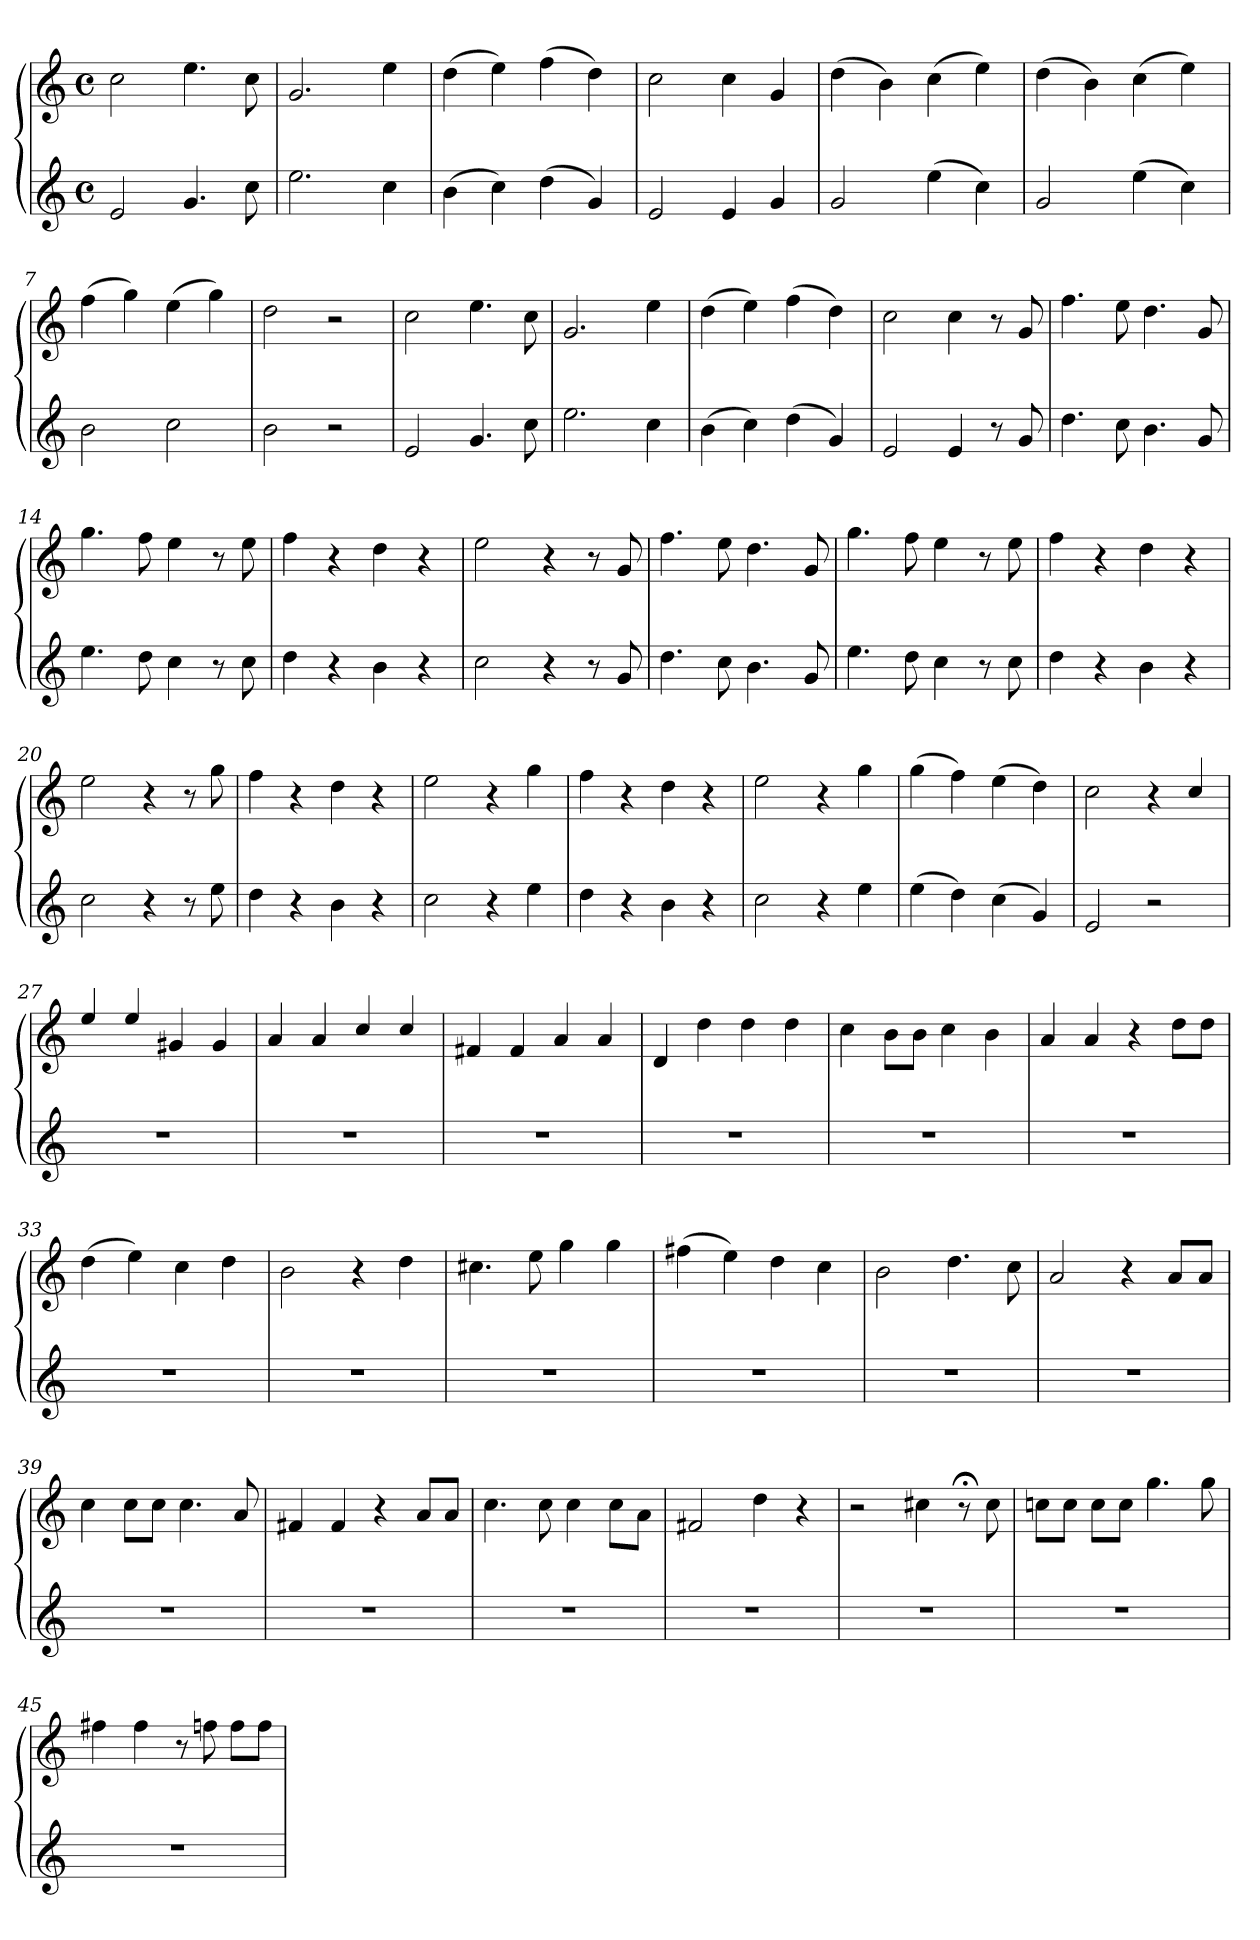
**kern	**kern	**dynam
*part1	*part1	*part1
*staff2	*staff1	*staff1/2
*clefG2	*clefG2	*
*M4/4	*M4/4	*
*met(c)	*met(c)	*
=1	=1	=1
!	!	!LO:DY:a
2e/	2cc\	All.o con brio.
4.g/	4.ee\	.
8cc\	8cc\	.
=2	=2	=2
2.ee\	2.g/	.
4cc\	4ee\	.
=3	=3	=3
(>4b\	(>4dd\	.
4cc\)	4ee\)	.
(>4dd\	(>4ff\	.
4g/)	4dd\)	.
=4	=4	=4
2e/	2cc\	.
4e/	4cc\	.
4g/	4g/	.
=5	=5	=5
2g/	(>4dd\	.
.	4b\)	.
(>4ee\	(>4cc\	.
4cc\)	4ee\)	.
=6	=6	=6
2g/	(>4dd\	.
.	4b\)	.
(>4ee\	(>4cc\	.
4cc\)	4ee\)	.
=7	=7	=7
2b\	(>4ff\	.
.	4gg\)	.
2cc\	(>4ee\	.
.	4gg\)	.
!!LO:LB:g=z
=8	=8	=8
2b\	2dd\	.
2r	2r	.
=9	=9	=9
2e/	2cc\	.
4.g/	4.ee\	.
8cc\	8cc\	.
=10	=10	=10
2.ee\	2.g/	.
4cc\	4ee\	.
=11	=11	=11
(>4b\	(>4dd\	.
4cc\)	4ee\)	.
(>4dd\	(>4ff\	.
4g/)	4dd\)	.
=12	=12	=12
2e/	2cc\	.
4e/	4cc\	.
8r	8r	.
8g/	8g/	.
=13	=13	=13
4.dd\	4.ff\	.
8cc\	8ee\	.
4.b\	4.dd\	.
8g/	8g/	.
=14	=14	=14
4.ee\	4.gg\	.
8dd\	8ff\	.
4cc\	4ee\	.
8r	8r	.
8cc\	8ee\	.
!!LO:LB:g=z
=15	=15	=15
4dd\	4ff\	.
4r	4r	.
4b\	4dd\	.
4r	4r	.
=16	=16	=16
2cc\	2ee\	.
4r	4r	.
8r	8r	.
8g/	8g/	.
=17	=17	=17
4.dd\	4.ff\	.
8cc\	8ee\	.
4.b\	4.dd\	.
8g/	8g/	.
=18	=18	=18
4.ee\	4.gg\	.
8dd\	8ff\	.
4cc\	4ee\	.
8r	8r	.
8cc\	8ee\	.
=19	=19	=19
4dd\	4ff\	.
4r	4r	.
4b\	4dd\	.
4r	4r	.
=20	=20	=20
2cc\	2ee\	.
4r	4r	.
8r	8r	.
8ee\	8gg\	.
=21	=21	=21
4dd\	4ff\	.
4r	4r	.
4b\	4dd\	.
4r	4r	.
!!LO:LB:g=z
=22	=22	=22
2cc\	2ee\	.
4r	4r	.
4ee\	4gg\	.
=23	=23	=23
4dd\	4ff\	.
4r	4r	.
4b\	4dd\	.
4r	4r	.
=24	=24	=24
2cc\	2ee\	.
4r	4r	.
4ee\	4gg\	.
=25	=25	=25
(>4ee\	(>4gg\	.
4dd\)	4ff\)	.
(>4cc\	(>4ee\	.
4g/)	4dd\)	.
=26	=26	=26
2e/	2cc\	.
2r	4r	.
.	4cc/	.
=27	=27	=27
1r	4ee/	.
.	4ee/	.
.	4g#X/	.
.	4g#/	.
=28	=28	=28
1r	4a/	.
.	4a/	.
.	4cc/	.
.	4cc/	.
=29	=29	=29
1r	4f#X/	.
.	4f#/	.
.	4a/	.
.	4a/	.
!!LO:LB:g=z
=30	=30	=30
1r	4d/	.
.	4dd\	.
.	4dd\	.
.	4dd\	.
=31	=31	=31
1r	4cc\	.
.	8b\L	.
.	8b\J	.
.	4cc\	.
.	4b\	.
=32	=32	=32
1r	4a/	.
.	4a/	.
.	4r	.
.	8dd\L	.
.	8dd\J	.
=33	=33	=33
1r	(>4dd\	.
.	4ee\)	.
.	4cc\	.
.	4dd\	.
=34	=34	=34
1r	2b\	.
.	4r	.
.	4dd\	.
=35	=35	=35
1r	4.cc#X\	.
.	8ee\	.
.	4gg\	.
.	4gg\	.
=36	=36	=36
1r	(>4ff#X\	.
.	4ee\)	.
.	4dd\	.
.	4cc\	.
!!LO:LB:g=z
=37	=37	=37
1r	2b\	.
.	4.dd\	.
.	8cc\	.
=38	=38	=38
1r	2a/	.
.	4r	.
.	8a/L	.
.	8a/J	.
=39	=39	=39
1r	4cc\	.
.	8cc\L	.
.	8cc\J	.
.	4.cc\	.
.	8a/	.
=40	=40	=40
1r	4f#X/	.
.	4f#/	.
.	4r	.
.	8a/L	.
.	8a/J	.
=41	=41	=41
1r	4.cc\	.
.	8cc\	.
.	4cc\	.
.	8cc\L	.
.	8a\J	.
=42	=42	=42
1r	2f#X/	.
.	4dd\	.
.	4r	.
!!LO:PB:g=z
=43	=43	=43
1r	2r	.
.	4cc#X\	.
.	8r;<	.
.	8cc#\	.
=44	=44	=44
1r	8ccn\L	.
.	8cc\J	.
.	8cc\L	.
.	8cc\J	.
.	4.gg\	.
.	8gg\	.
=45	=45	=45
1r	4ff#X\	.
.	4ff#\	.
.	8r	.
.	8ffn\	.
.	8ff\L	.
.	8ff\J	.
=	=	=
*-	*-	*-
